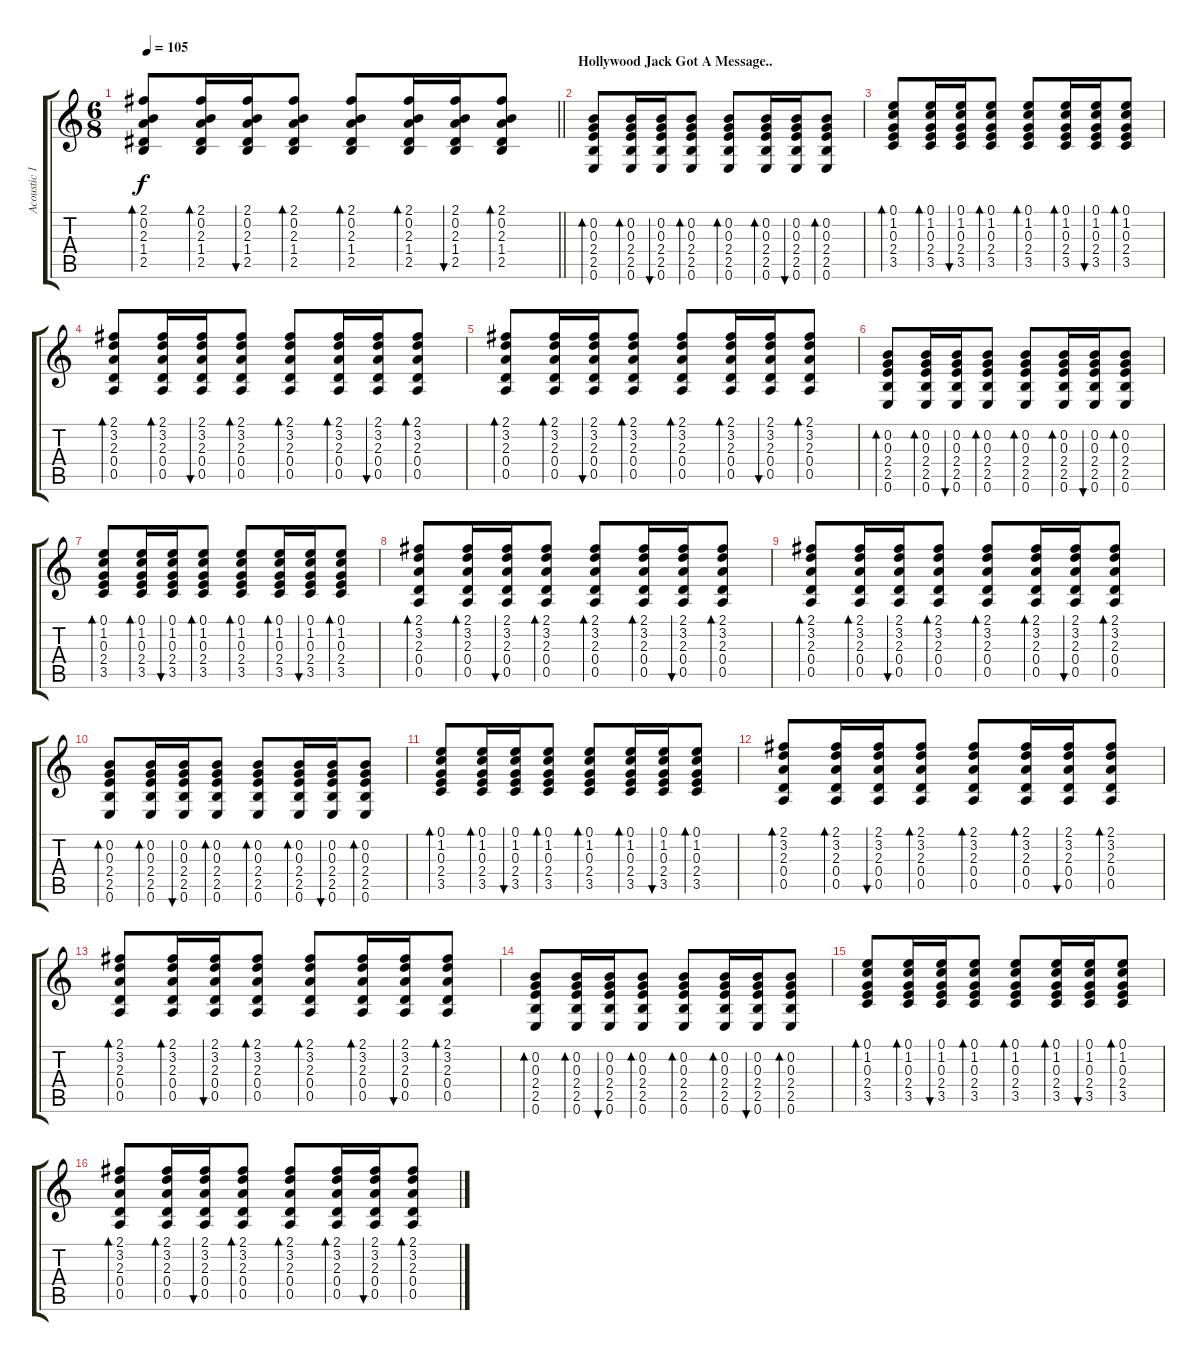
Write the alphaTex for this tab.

\track ("Acoustic 1" "Acoustic 1") {instrument acousticguitarsteel}
\staff {score tabs}
\tuning (E4 B3 G3 D3 A2 E2) {hide}
\ts (6 8)
\tempo 105
\clef g2
\barLineRight lightlight
\ks c
(2.1 0.2 2.3 1.4 2.5).8{bd 60 dy f} (2.1 0.2 2.3 1.4 2.5).16{bd 60} (2.1 0.2 2.3 1.4 2.5).16{bu 60} (2.1 0.2 2.3 1.4 2.5).8{bd 60} (2.1 0.2 2.3 1.4 2.5).8{bd 60} (2.1 0.2 2.3 1.4 2.5).16{bd 60} (2.1 0.2 2.3 1.4 2.5).16{bu 60} (2.1 0.2 2.3 1.4 2.5).8{bd 60} |
\section ("" "Hollywood Jack Got A Message..")
(0.2 0.3 2.4 2.5 0.6).8{bd 60} (0.2 0.3 2.4 2.5 0.6).16{bd 60} (0.2 0.3 2.4 2.5 0.6).16{bu 60} (0.2 0.3 2.4 2.5 0.6).8{bd 60} (0.2 0.3 2.4 2.5 0.6).8{bd 60} (0.2 0.3 2.4 2.5 0.6).16{bd 60} (0.2 0.3 2.4 2.5 0.6).16{bu 60} (0.2 0.3 2.4 2.5 0.6).8{bd 60} |
(0.1 1.2 0.3 2.4 3.5).8{bd 60} (0.1 1.2 0.3 2.4 3.5).16{bd 60} (0.1 1.2 0.3 2.4 3.5).16{bu 60} (0.1 1.2 0.3 2.4 3.5).8{bd 60} (0.1 1.2 0.3 2.4 3.5).8{bd 60} (0.1 1.2 0.3 2.4 3.5).16{bd 60} (0.1 1.2 0.3 2.4 3.5).16{bu 60} (0.1 1.2 0.3 2.4 3.5).8{bd 60} |
(2.1 3.2 2.3 0.4 0.5).8{bd 60} (2.1 3.2 2.3 0.4 0.5).16{bd 60} (2.1 3.2 2.3 0.4 0.5).16{bu 60} (2.1 3.2 2.3 0.4 0.5).8{bd 60} (2.1 3.2 2.3 0.4 0.5).8{bd 60} (2.1 3.2 2.3 0.4 0.5).16{bd 60} (2.1 3.2 2.3 0.4 0.5).16{bu 60} (2.1 3.2 2.3 0.4 0.5).8{bd 60} |
(2.1 3.2 2.3 0.4 0.5).8{bd 60} (2.1 3.2 2.3 0.4 0.5).16{bd 60} (2.1 3.2 2.3 0.4 0.5).16{bu 60} (2.1 3.2 2.3 0.4 0.5).8{bd 60} (2.1 3.2 2.3 0.4 0.5).8{bd 60} (2.1 3.2 2.3 0.4 0.5).16{bd 60} (2.1 3.2 2.3 0.4 0.5).16{bu 60} (2.1 3.2 2.3 0.4 0.5).8{bd 60} |
(0.2 0.3 2.4 2.5 0.6).8{bd 60} (0.2 0.3 2.4 2.5 0.6).16{bd 60} (0.2 0.3 2.4 2.5 0.6).16{bu 60} (0.2 0.3 2.4 2.5 0.6).8{bd 60} (0.2 0.3 2.4 2.5 0.6).8{bd 60} (0.2 0.3 2.4 2.5 0.6).16{bd 60} (0.2 0.3 2.4 2.5 0.6).16{bu 60} (0.2 0.3 2.4 2.5 0.6).8{bd 60} |
(0.1 1.2 0.3 2.4 3.5).8{bd 60} (0.1 1.2 0.3 2.4 3.5).16{bd 60} (0.1 1.2 0.3 2.4 3.5).16{bu 60} (0.1 1.2 0.3 2.4 3.5).8{bd 60} (0.1 1.2 0.3 2.4 3.5).8{bd 60} (0.1 1.2 0.3 2.4 3.5).16{bd 60} (0.1 1.2 0.3 2.4 3.5).16{bu 60} (0.1 1.2 0.3 2.4 3.5).8{bd 60} |
(2.1 3.2 2.3 0.4 0.5).8{bd 60} (2.1 3.2 2.3 0.4 0.5).16{bd 60} (2.1 3.2 2.3 0.4 0.5).16{bu 60} (2.1 3.2 2.3 0.4 0.5).8{bd 60} (2.1 3.2 2.3 0.4 0.5).8{bd 60} (2.1 3.2 2.3 0.4 0.5).16{bd 60} (2.1 3.2 2.3 0.4 0.5).16{bu 60} (2.1 3.2 2.3 0.4 0.5).8{bd 60} |
(2.1 3.2 2.3 0.4 0.5).8{bd 60} (2.1 3.2 2.3 0.4 0.5).16{bd 60} (2.1 3.2 2.3 0.4 0.5).16{bu 60} (2.1 3.2 2.3 0.4 0.5).8{bd 60} (2.1 3.2 2.3 0.4 0.5).8{bd 60} (2.1 3.2 2.3 0.4 0.5).16{bd 60} (2.1 3.2 2.3 0.4 0.5).16{bu 60} (2.1 3.2 2.3 0.4 0.5).8{bd 60} |
(0.2 0.3 2.4 2.5 0.6).8{bd 60} (0.2 0.3 2.4 2.5 0.6).16{bd 60} (0.2 0.3 2.4 2.5 0.6).16{bu 60} (0.2 0.3 2.4 2.5 0.6).8{bd 60} (0.2 0.3 2.4 2.5 0.6).8{bd 60} (0.2 0.3 2.4 2.5 0.6).16{bd 60} (0.2 0.3 2.4 2.5 0.6).16{bu 60} (0.2 0.3 2.4 2.5 0.6).8{bd 60} |
(0.1 1.2 0.3 2.4 3.5).8{bd 60} (0.1 1.2 0.3 2.4 3.5).16{bd 60} (0.1 1.2 0.3 2.4 3.5).16{bu 60} (0.1 1.2 0.3 2.4 3.5).8{bd 60} (0.1 1.2 0.3 2.4 3.5).8{bd 60} (0.1 1.2 0.3 2.4 3.5).16{bd 60} (0.1 1.2 0.3 2.4 3.5).16{bu 60} (0.1 1.2 0.3 2.4 3.5).8{bd 60} |
(2.1 3.2 2.3 0.4 0.5).8{bd 60} (2.1 3.2 2.3 0.4 0.5).16{bd 60} (2.1 3.2 2.3 0.4 0.5).16{bu 60} (2.1 3.2 2.3 0.4 0.5).8{bd 60} (2.1 3.2 2.3 0.4 0.5).8{bd 60} (2.1 3.2 2.3 0.4 0.5).16{bd 60} (2.1 3.2 2.3 0.4 0.5).16{bu 60} (2.1 3.2 2.3 0.4 0.5).8{bd 60} |
(2.1 3.2 2.3 0.4 0.5).8{bd 60} (2.1 3.2 2.3 0.4 0.5).16{bd 60} (2.1 3.2 2.3 0.4 0.5).16{bu 60} (2.1 3.2 2.3 0.4 0.5).8{bd 60} (2.1 3.2 2.3 0.4 0.5).8{bd 60} (2.1 3.2 2.3 0.4 0.5).16{bd 60} (2.1 3.2 2.3 0.4 0.5).16{bu 60} (2.1 3.2 2.3 0.4 0.5).8{bd 60} |
(0.2 0.3 2.4 2.5 0.6).8{bd 60} (0.2 0.3 2.4 2.5 0.6).16{bd 60} (0.2 0.3 2.4 2.5 0.6).16{bu 60} (0.2 0.3 2.4 2.5 0.6).8{bd 60} (0.2 0.3 2.4 2.5 0.6).8{bd 60} (0.2 0.3 2.4 2.5 0.6).16{bd 60} (0.2 0.3 2.4 2.5 0.6).16{bu 60} (0.2 0.3 2.4 2.5 0.6).8{bd 60} |
(0.1 1.2 0.3 2.4 3.5).8{bd 60} (0.1 1.2 0.3 2.4 3.5).16{bd 60} (0.1 1.2 0.3 2.4 3.5).16{bu 60} (0.1 1.2 0.3 2.4 3.5).8{bd 60} (0.1 1.2 0.3 2.4 3.5).8{bd 60} (0.1 1.2 0.3 2.4 3.5).16{bd 60} (0.1 1.2 0.3 2.4 3.5).16{bu 60} (0.1 1.2 0.3 2.4 3.5).8{bd 60} |
(2.1 3.2 2.3 0.4 0.5).8{bd 60} (2.1 3.2 2.3 0.4 0.5).16{bd 60} (2.1 3.2 2.3 0.4 0.5).16{bu 60} (2.1 3.2 2.3 0.4 0.5).8{bd 60} (2.1 3.2 2.3 0.4 0.5).8{bd 60} (2.1 3.2 2.3 0.4 0.5).16{bd 60} (2.1 3.2 2.3 0.4 0.5).16{bu 60} (2.1 3.2 2.3 0.4 0.5).8{bd 60}
